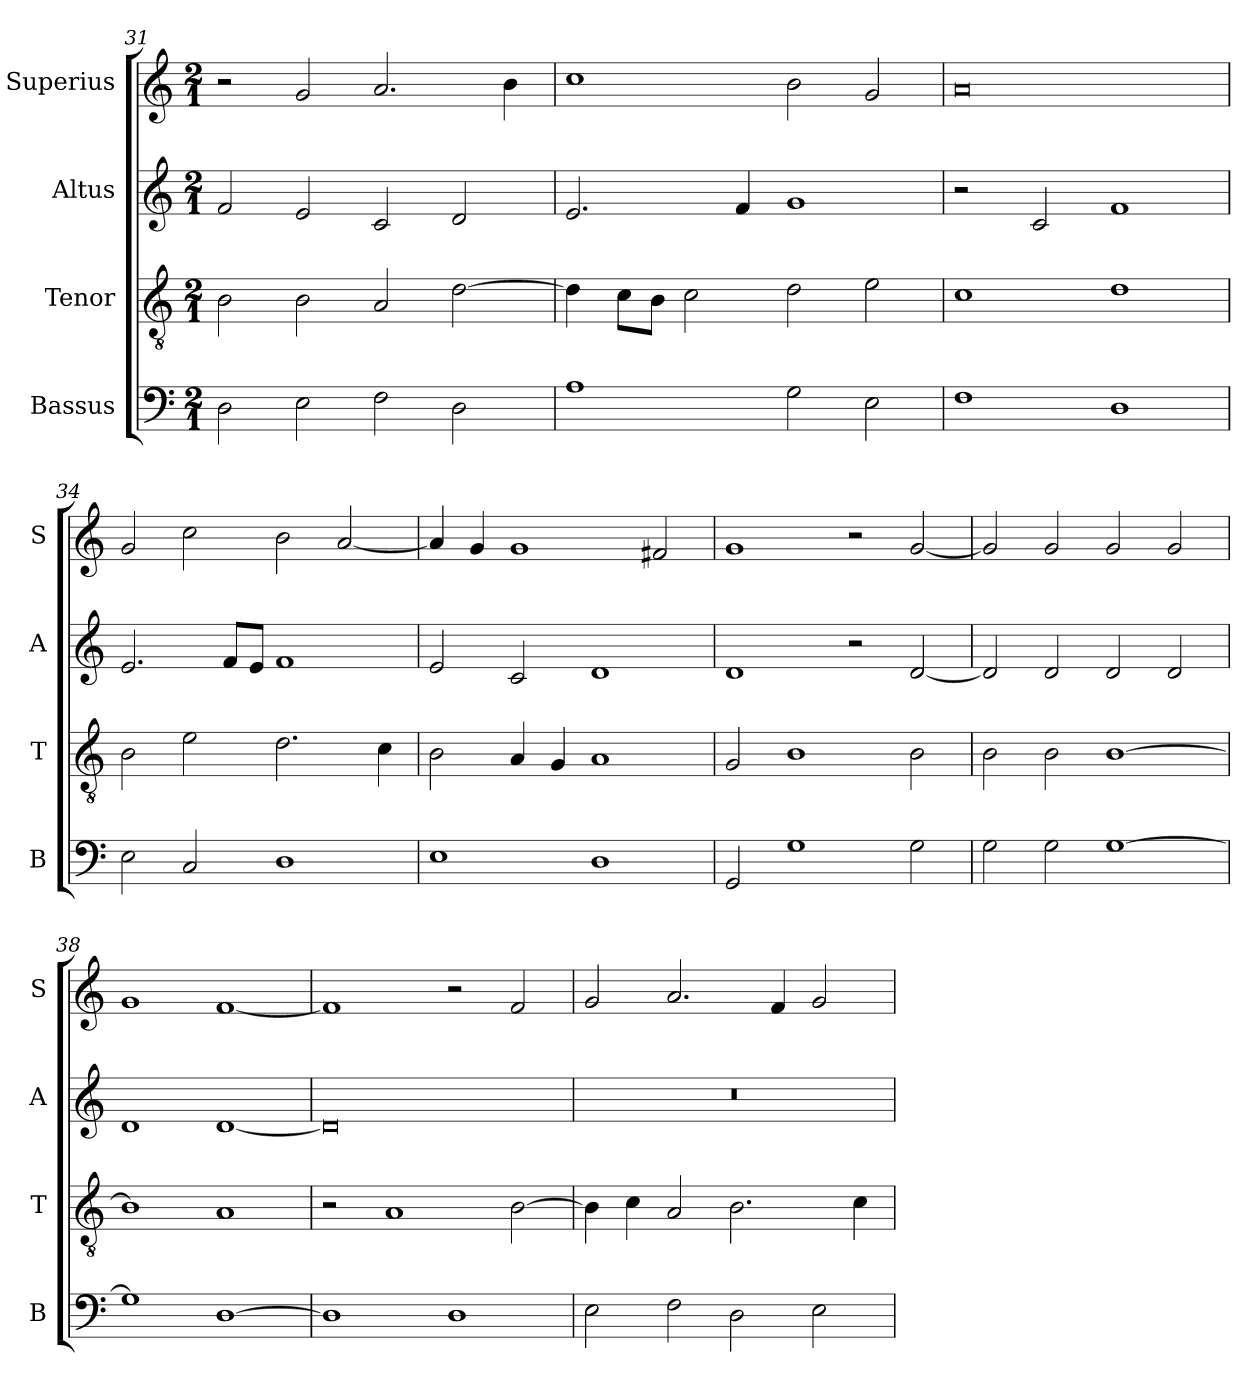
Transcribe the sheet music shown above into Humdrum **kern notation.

**kern	**kern	**kern	**kern
*part4	*part3	*part2	*part1
*staff4	*staff3	*staff2	*staff1
*I"Bassus	*I"Tenor	*I"Altus	*I"Superius
*I'B	*I'T	*I'A	*I'S
*clefF4	*clefGv2	*clefG2	*clefG2
*k[]	*k[]	*k[]	*k[]
*C:	*C:	*C:	*C:
*M2/1	*M2/1	*M2/1	*M2/1
=31	=31	=31	=31
2D	2B	2f	2r
2E	2B	2e	2g
2F	2A	2c	2.a
2D	[2d	2d	.
.	.	.	4b
=32	=32	=32	=32
1A	4d]	2.e	1cc
.	8cL	.	.
.	8BJ	.	.
.	2c	.	.
.	.	4f	.
2G	2d	1g	2b
2E	2e	.	2g
=33	=33	=33	=33
1F	1c	2r	0a
.	.	2c	.
1D	1d	1f	.
=34	=34	=34	=34
2E	2B	2.e	2g
2C	2e	.	2cc
.	.	8fL	.
.	.	8eJ	.
1D	2.d	1f	2b
.	.	.	[2a
.	4c	.	.
=35	=35	=35	=35
1E	2B	2e	4a]
.	.	.	4g
.	4A	2c	1g
.	4G	.	.
1D	1A	1d	.
.	.	.	2f#X
=36	=36	=36	=36
2GG	2G	1d	1g
1G	1B	.	.
.	.	2r	2r
2G	2B	[2d	[2g
=37	=37	=37	=37
2G	2B	2d]	2g]
2G	2B	2d	2g
[1G	[1B	2d	2g
.	.	2d	2g
=38	=38	=38	=38
1G]	1B]	1d	1g
[1D	1A	[1d	[1f
=39	=39	=39	=39
1D]	2r	0d]	1f]
.	1A	.	.
1D	.	.	2r
.	[2B	.	2f
=40	=40	=40	=40
2E	4B]	0r	2g
.	4c	.	.
2F	2A	.	2.a
2D	2.B	.	.
.	.	.	4f
2E	.	.	2g
.	4c	.	.
=	=	=	=
*-	*-	*-	*-
